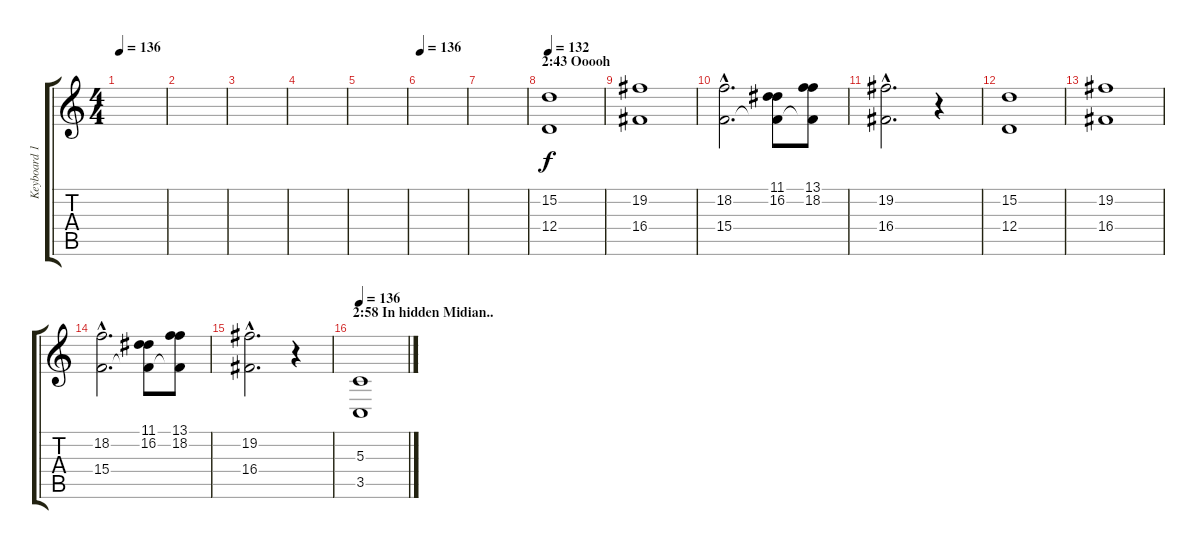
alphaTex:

\track ("Keyboard 1" "Keyboard 1") {instrument musicbox}
\staff {score tabs}
\tuning (E4 B3 G3 D3 A2 D2) {hide}
\ts (4 4)
\tempo 136
\clef g2
\ks c
|
|
|
|
|
\tempo 136
|
|
\section ("" "2:43 Ooooh")
\tempo 132
(15.2 12.4).1{volume 13 instrument choiraahs} |
(19.2 16.4).1 |
(18.2{hac} 15.4{hac}).2{d} (11.1 16.2 15.4{t}).8 (13.1 18.2 15.4{t}).8 |
(19.2{hac} 16.4{hac}).2{d} r.4 |
(15.2 12.4).1 |
(19.2 16.4).1 |
(18.2{hac} 15.4{hac}).2{d} (11.1 16.2 15.4{t}).8 (13.1 18.2 15.4{t}).8 |
(19.2{hac} 16.4{hac}).2{d} r.4 |
\section ("" "2:58 In hidden Midian..")
\tempo 136
(5.3 3.5).1{volume 14 instrument stringensemble2}
